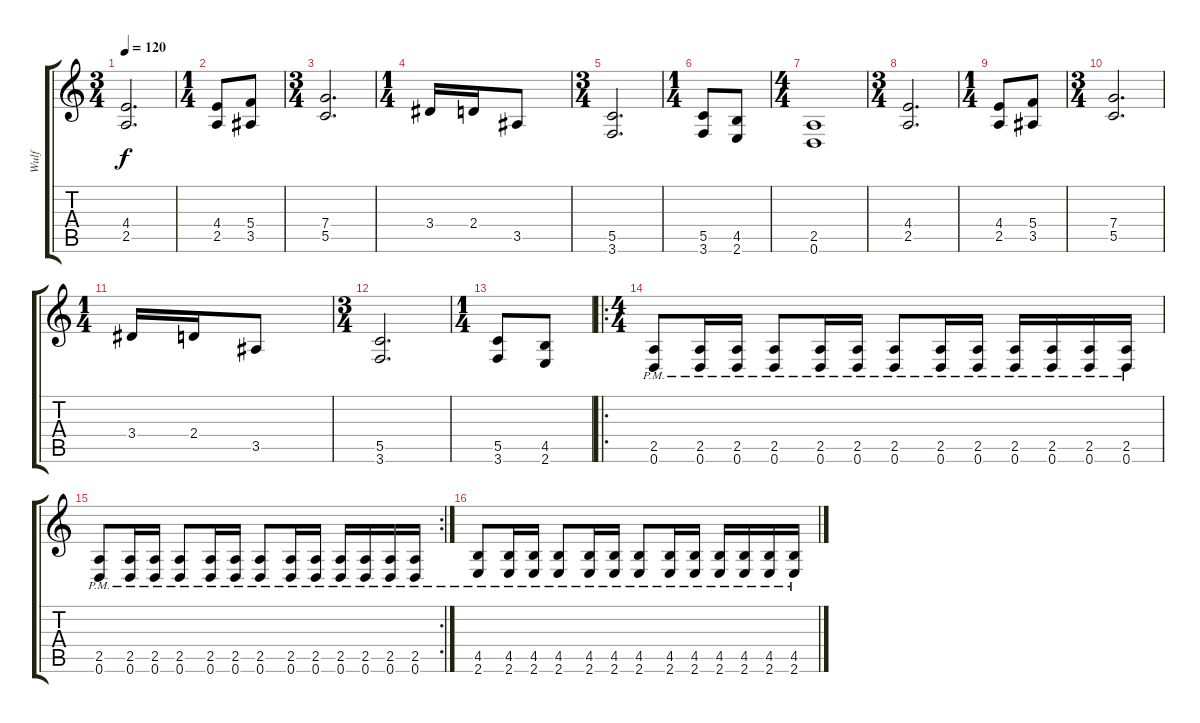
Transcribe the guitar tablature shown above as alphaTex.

\track ("Wulf" "Wulf") {instrument distortionguitar}
\staff {score tabs}
\tuning (D4 A3 F3 C3 G2 D2) {hide}
\ts (3 4)
\tempo 120
\clef g2
\ks c
(4.4 2.5).2{d dy f instrument distortionguitar} |
\ts (1 4)
(4.4 2.5).8 (5.4 3.5).8 |
\ts (3 4)
(7.4 5.5).2{d} |
\ts (1 4)
3.4.16 2.4.16 3.5.8 |
\ts (3 4)
(5.5 3.6).2{d} |
\ts (1 4)
(5.5 3.6).8 (4.5 2.6).8 |
\ts (4 4)
(2.5 0.6).1 |
\ts (3 4)
(4.4 2.5).2{d} |
\ts (1 4)
(4.4 2.5).8 (5.4 3.5).8 |
\ts (3 4)
(7.4 5.5).2{d} |
\ts (1 4)
3.4.16 2.4.16 3.5.8 |
\ts (3 4)
(5.5 3.6).2{d} |
\ts (1 4)
(5.5 3.6).8 (4.5 2.6).8 |
\ro
\ts (4 4)
(2.5{pm} 0.6{pm}).8 (2.5{pm} 0.6{pm}).16 (2.5{pm} 0.6{pm}).16 (2.5{pm} 0.6{pm}).8 (2.5{pm} 0.6{pm}).16 (2.5{pm} 0.6{pm}).16 (2.5{pm} 0.6{pm}).8 (2.5{pm} 0.6{pm}).16 (2.5{pm} 0.6{pm}).16 (2.5{pm} 0.6{pm}).16 (2.5{pm} 0.6{pm}).16 (2.5{pm} 0.6{pm}).16 (2.5{pm} 0.6{pm}).16 |
\rc 2
(2.5{pm} 0.6{pm}).8 (2.5{pm} 0.6{pm}).16 (2.5{pm} 0.6{pm}).16 (2.5{pm} 0.6{pm}).8 (2.5{pm} 0.6{pm}).16 (2.5{pm} 0.6{pm}).16 (2.5{pm} 0.6{pm}).8 (2.5{pm} 0.6{pm}).16 (2.5{pm} 0.6{pm}).16 (2.5{pm} 0.6{pm}).16 (2.5{pm} 0.6{pm}).16 (2.5{pm} 0.6{pm}).16 (2.5{pm} 0.6{pm}).16 |
(4.5{pm} 2.6{pm}).8 (4.5{pm} 2.6{pm}).16 (4.5{pm} 2.6{pm}).16 (4.5{pm} 2.6{pm}).8 (4.5{pm} 2.6{pm}).16 (4.5{pm} 2.6{pm}).16 (4.5{pm} 2.6{pm}).8 (4.5{pm} 2.6{pm}).16 (4.5{pm} 2.6{pm}).16 (4.5{pm} 2.6{pm}).16 (4.5{pm} 2.6{pm}).16 (4.5{pm} 2.6{pm}).16 (4.5{pm} 2.6{pm}).16
